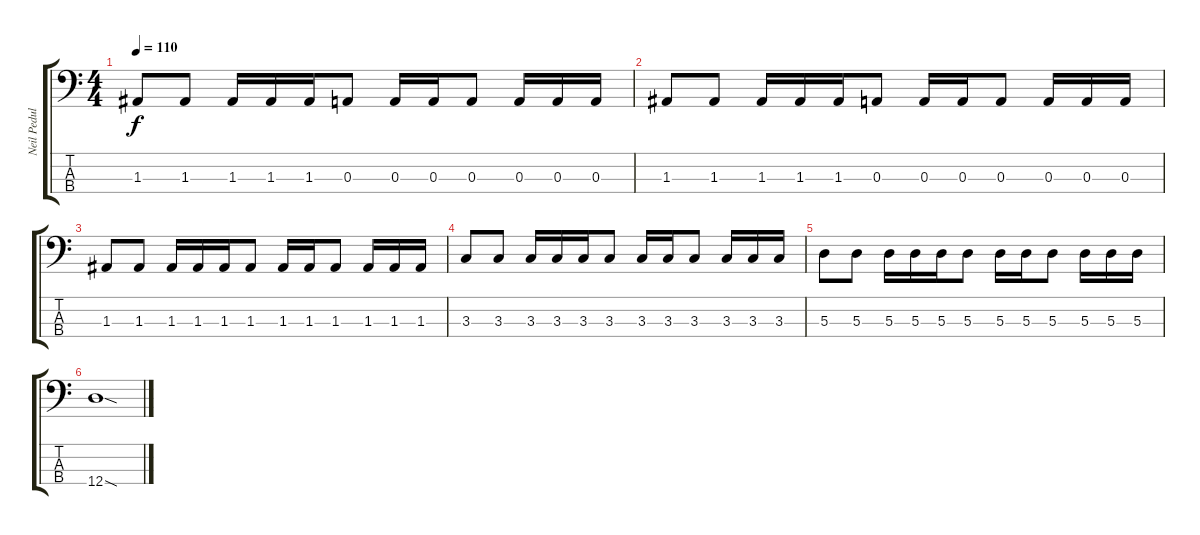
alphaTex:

\track ("Neil Pedulla Bass" "Neil Pedul") {instrument electricbassfinger}
\staff {score tabs}
\tuning (G2 D2 A1 D1) {hide}
\ts (4 4)
\tempo 110
\clef f4
\ks c
1.3.8{dy f} 1.3.8 1.3.16 1.3.16 1.3.16 0.3.8 0.3.16 0.3.16 0.3.8 0.3.16 0.3.16 0.3.16 |
1.3.8 1.3.8 1.3.16 1.3.16 1.3.16 0.3.8 0.3.16 0.3.16 0.3.8 0.3.16 0.3.16 0.3.16 |
1.3.8 1.3.8 1.3.16 1.3.16 1.3.16 1.3.8 1.3.16 1.3.16 1.3.8 1.3.16 1.3.16 1.3.16 |
3.3.8 3.3.8 3.3.16 3.3.16 3.3.16 3.3.8 3.3.16 3.3.16 3.3.8 3.3.16 3.3.16 3.3.16 |
5.3.8 5.3.8 5.3.16 5.3.16 5.3.16 5.3.8 5.3.16 5.3.16 5.3.8 5.3.16 5.3.16 5.3.16 |
12.4{sod}.1
